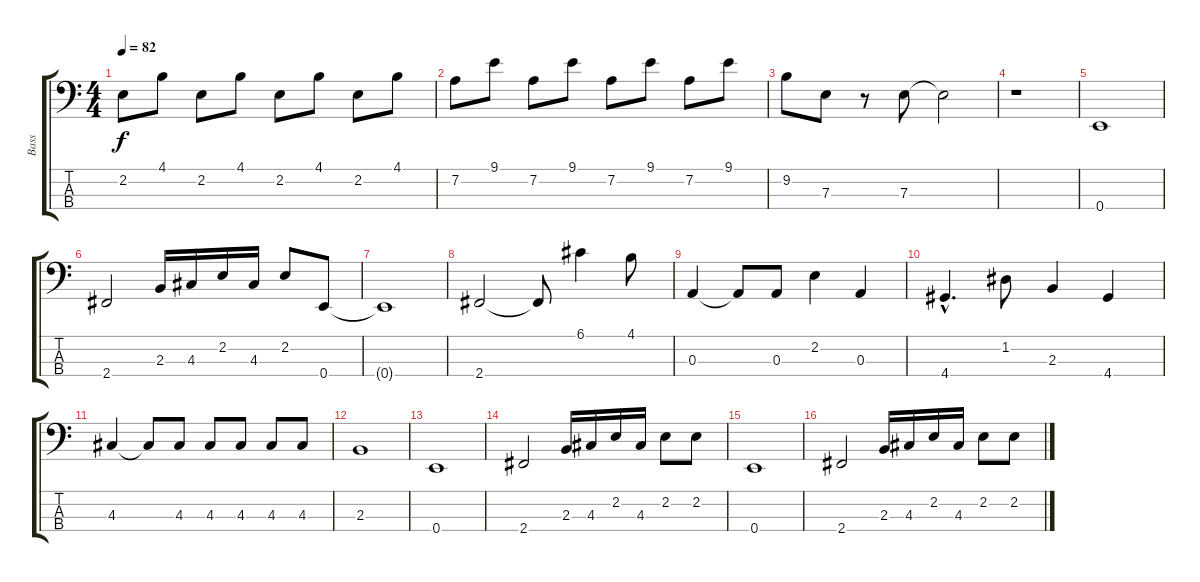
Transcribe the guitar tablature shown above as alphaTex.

\track ("Bass" "Bass") {instrument electricbassfinger}
\staff {score tabs}
\tuning (G2 D2 A1 E1) {hide}
\ts (4 4)
\tempo 82
\clef f4
\ks c
2.2.8{dy f} 4.1.8 2.2.8 4.1.8 2.2.8 4.1.8 2.2.8 4.1.8 |
7.2.8 9.1.8 7.2.8 9.1.8 7.2.8 9.1.8 7.2.8 9.1.8 |
9.2.8 7.3.8 r.8 7.3.8 7.3{t}.2 |
r.1 |
0.4.1 |
2.4.2 2.3.16 4.3.16 2.2.16 4.3.16 2.2.8 0.4.8 |
0.4{t}.1 |
2.4.2 2.4{t}.8 6.1.4 4.1.8 |
0.3.4 0.3{t}.8 0.3.8 2.2.4 0.3.4 |
4.4{hac}.4{d} 1.2.8 2.3.4 4.4.4 |
4.3.4 4.3{t}.8 4.3.8 4.3.8 4.3.8 4.3.8 4.3.8 |
2.3.1 |
0.4.1 |
2.4.2 2.3.16 4.3.16 2.2.16 4.3.16 2.2.8 2.2.8 |
0.4.1 |
2.4.2 2.3.16 4.3.16 2.2.16 4.3.16 2.2.8 2.2.8
